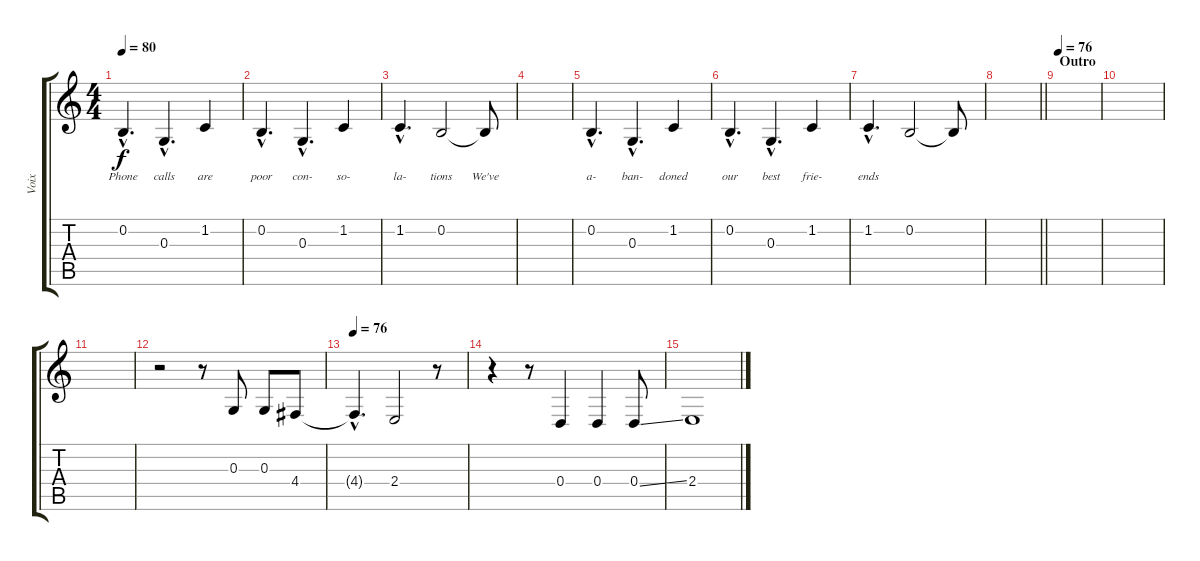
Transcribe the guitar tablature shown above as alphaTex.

\track ("Voix" "Voix") {instrument flute}
\staff {score tabs}
\tuning (E4 B3 G3 D3 A2 E2) {hide}
\ts (4 4)
\tempo 80
\clef g2
\ks c
0.2{hac}.4{d lyrics (0 "Phone") lyrics (1 "") lyrics (2 "") lyrics (3 "") lyrics (4 "") dy f} 0.3{hac}.4{d lyrics (0 "calls") lyrics (1 "") lyrics (2 "") lyrics (3 "") lyrics (4 "")} 1.2.4{lyrics (0 "are") lyrics (1 "") lyrics (2 "") lyrics (3 "") lyrics (4 "")} |
0.2{hac}.4{d lyrics (0 "poor") lyrics (1 "") lyrics (2 "") lyrics (3 "") lyrics (4 "")} 0.3{hac}.4{d lyrics (0 "con-") lyrics (1 "") lyrics (2 "") lyrics (3 "") lyrics (4 "")} 1.2.4{lyrics (0 "so-") lyrics (1 "") lyrics (2 "") lyrics (3 "") lyrics (4 "")} |
1.2{hac}.4{d lyrics (0 "la-") lyrics (1 "") lyrics (2 "") lyrics (3 "") lyrics (4 "")} 0.2.2{lyrics (0 "tions") lyrics (1 "") lyrics (2 "") lyrics (3 "") lyrics (4 "")} 0.2{t}.8{lyrics (0 "We've") lyrics (1 "") lyrics (2 "") lyrics (3 "") lyrics (4 "")} |
|
0.2{hac}.4{d lyrics (0 "a-") lyrics (1 "") lyrics (2 "") lyrics (3 "") lyrics (4 "")} 0.3{hac}.4{d lyrics (0 "ban-") lyrics (1 "") lyrics (2 "") lyrics (3 "") lyrics (4 "")} 1.2.4{lyrics (0 "doned") lyrics (1 "") lyrics (2 "") lyrics (3 "") lyrics (4 "")} |
0.2{hac}.4{d lyrics (0 "our") lyrics (1 "") lyrics (2 "") lyrics (3 "") lyrics (4 "")} 0.3{hac}.4{d lyrics (0 "best") lyrics (1 "") lyrics (2 "") lyrics (3 "") lyrics (4 "")} 1.2.4{lyrics (0 "frie-") lyrics (1 "") lyrics (2 "") lyrics (3 "") lyrics (4 "")} |
1.2{hac}.4{d lyrics (0 "ends") lyrics (1 "") lyrics (2 "") lyrics (3 "") lyrics (4 "")} 0.2.2 0.2{t}.8 |
\barLineRight lightlight
|
\section ("" "Outro")
\tempo 76
|
|
|
r.2 r.8 0.3.8 0.3.8 4.4.8 |
\tempo 76
4.4{hac t}.4{d} 2.4.2 r.8 |
r.4 r.8 0.4.4 0.4.4 0.4{ss}.8 |
2.4.1{volume 4}
